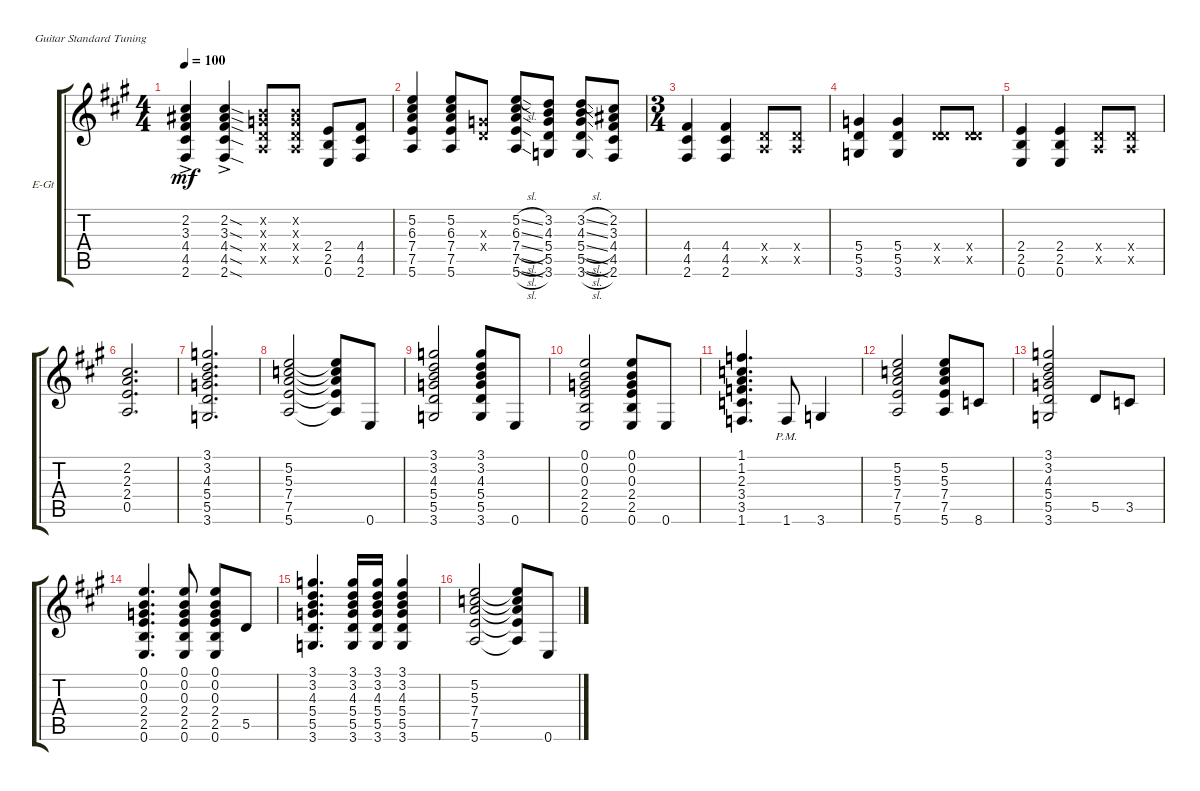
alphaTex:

\bracketExtendMode groupsimilarinstruments
\firstSystemTrackNameOrientation horizontal
\otherSystemsTrackNameOrientation horizontal
\track ("2 Guitar" "E-Gt") {instrument distortionguitar}
\staff {score tabs}
\tuning (E4 B3 G3 D3 A2 E2)
\ts (4 4)
\tempo 100
\clef g2
\scale
1.07062
\ks a
(4.4{ac} 4.5{ac} 2.6{ac} 3.3{ac} 2.2{ac}).4{dy mf} (4.4{sod ac} 4.5{sod ac} 2.6{sod ac} 2.2{sod ac} 3.3{sod ac}).4 (0.2{x} 0.3{x} 0.4{x} 0.5{x}).8 (0.2{x} 0.3{x} 0.4{x} 0.5{x}).8 (2.4 2.5 0.6).8 (4.4 4.5 2.6).8 |
\scale
0.929382 (7.4 7.5 5.6 6.3 5.2).4 (7.4 7.5 5.6 6.3 5.2).8 (0.4{x} 0.3{x}).8 (7.4{sl} 7.5{sl} 5.6{sl} 6.3{sl} 5.2{sl}).8 (5.4 5.5 3.6 4.3 3.2).8 (5.4{sl} 5.5{sl} 3.6{sl} 4.3{sl} 3.2{sl}).8 (4.4 4.5 2.6 3.3 2.2).8 |
\ts (3 4)
\scale
1.10088 (4.5 2.6 4.4).4 (4.5 2.6 4.4).4 (0.5{x} 0.4{x}).8 (0.5{x} 0.4{x}).8 |
\scale
0.899117 (5.5 3.6 5.4).4 (5.5 3.6 5.4).4 (5.5{x} 0.4{x}).8 (5.5{x} 0.4{x}).8 |
\scale
1.07062 (2.4 2.5 0.6).4 (2.4 2.5 0.6).4 (0.5{x} 0.4{x}).8 (0.5{x} 0.4{x}).8 |
\scale
0.929382 (2.3 2.4 0.5 2.2).2{d} |
\scale
1.07062 (5.4 5.5 3.6 4.3 3.2 3.1).2{d} |
\scale
0.929382 (7.4 7.5 5.6 5.3 5.2).2 (7.4{t} 7.5{t} 5.6{t} 5.3{t} 5.2{t}).8 0.6.8 |
\scale
1.07062 (5.4 5.5 3.6 4.3 3.2 3.1).2 (5.4 5.5 3.6 4.3 3.2 3.1).8 0.6.8 |
\scale
0.929382 (2.4 2.5 0.6 0.3 0.1 0.2).2 (2.4 2.5 0.6 0.3 0.2 0.1).8 0.6.8 |
\scale
1.07062 (3.4 3.5 1.6 2.3 1.2 1.1).4{d} 1.6{pm}.8 3.6.4 |
\scale
0.929382 (5.3 7.4 7.5 5.6 5.2).2 (7.4 7.5 5.6 5.3 5.2).8 8.6.8 |
\scale
1.07062 (5.5 3.6 5.4 3.2 4.3 3.1).2 5.5.8 3.5.8 |
\scale
0.929382 (2.4 2.5 0.6 0.3 0.2 0.1).4{d} (2.4 2.5 0.6 0.3 0.2 0.1).8 (2.4 2.5 0.6 0.3 0.2 0.1).8 5.5.8 |
\scale
1.07062 (5.5 3.6 5.4 4.3 3.2 3.1).4{d} (5.5 3.6 5.4 4.3 3.2 3.1).16 (5.5 3.6 4.3 5.4 3.2 3.1).16 (5.5 3.6 5.4 4.3 3.2 3.1).4 |
\scale
0.929382 (7.4 7.5 5.6 5.3 5.2).2 (7.4{t} 7.5{t} 5.6{t} 5.3{t} 5.2{t}).8 0.6.8
